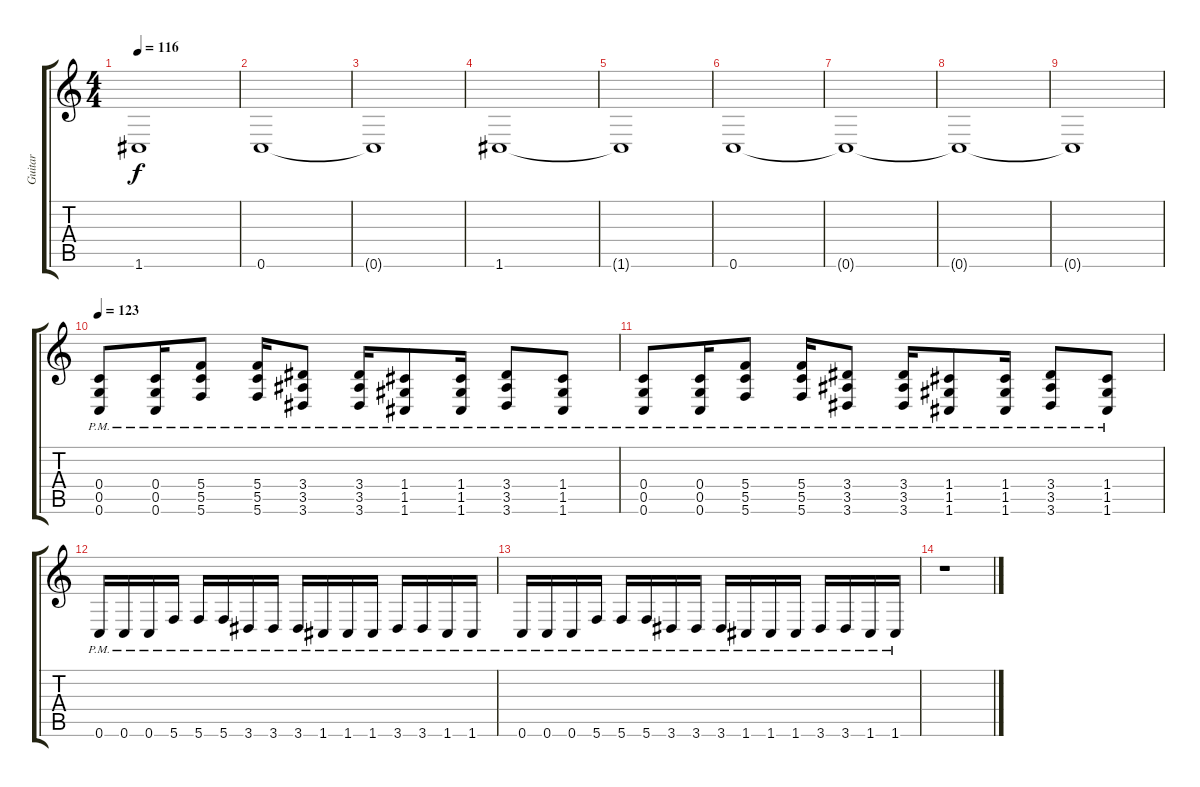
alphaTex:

\track ("Guitar" "Guitar") {instrument distortionguitar}
\staff {score tabs}
\tuning (D4 A3 F3 C3 G2 C2) {hide}
\ts (4 4)
\tempo 116
\clef g2
\ks c
1.6{t}.1{dy f} |
0.6.1 |
0.6{t}.1 |
1.6.1 |
1.6{t}.1 |
0.6.1{volume 5} |
0.6{t}.1 |
0.6{t}.1 |
0.6{t}.1 |
\tempo 123
(0.4{pm} 0.5{pm} 0.6{pm}).8{volume 16 balance 0} (0.4{pm} 0.5{pm} 0.6{pm}).16 (5.4{pm} 5.5{pm} 5.6{pm}).8 (5.4{pm} 5.5{pm} 5.6{pm}).16 (3.4{pm} 3.5{pm} 3.6{pm}).8 (3.4{pm} 3.5{pm} 3.6{pm}).16 (1.4{pm} 1.5{pm} 1.6{pm}).8 (1.4{pm} 1.5{pm} 1.6{pm}).16 (3.4{pm} 3.5{pm} 3.6{pm}).8 (1.4{pm} 1.5{pm} 1.6{pm}).8 |
(0.4{pm} 0.5{pm} 0.6{pm}).8 (0.4{pm} 0.5{pm} 0.6{pm}).16 (5.4{pm} 5.5{pm} 5.6{pm}).8 (5.4{pm} 5.5{pm} 5.6{pm}).16 (3.4{pm} 3.5{pm} 3.6{pm}).8 (3.4{pm} 3.5{pm} 3.6{pm}).16 (1.4{pm} 1.5{pm} 1.6{pm}).8 (1.4{pm} 1.5{pm} 1.6{pm}).16 (3.4{pm} 3.5{pm} 3.6{pm}).8 (1.4{pm} 1.5{pm} 1.6{pm}).8 |
0.6{pm}.16 0.6{pm}.16 0.6{pm}.16 5.6{pm}.16 5.6{pm}.16 5.6{pm}.16 3.6{pm}.16 3.6{pm}.16 3.6{pm}.16 1.6{pm}.16 1.6{pm}.16 1.6{pm}.16 3.6{pm}.16 3.6{pm}.16 1.6{pm}.16 1.6{pm}.16 |
0.6{pm}.16 0.6{pm}.16 0.6{pm}.16 5.6{pm}.16 5.6{pm}.16 5.6{pm}.16 3.6{pm}.16 3.6{pm}.16 3.6{pm}.16 1.6{pm}.16 1.6{pm}.16 1.6{pm}.16 3.6{pm}.16 3.6{pm}.16 1.6{pm}.16 1.6{pm}.16 |
r.1
